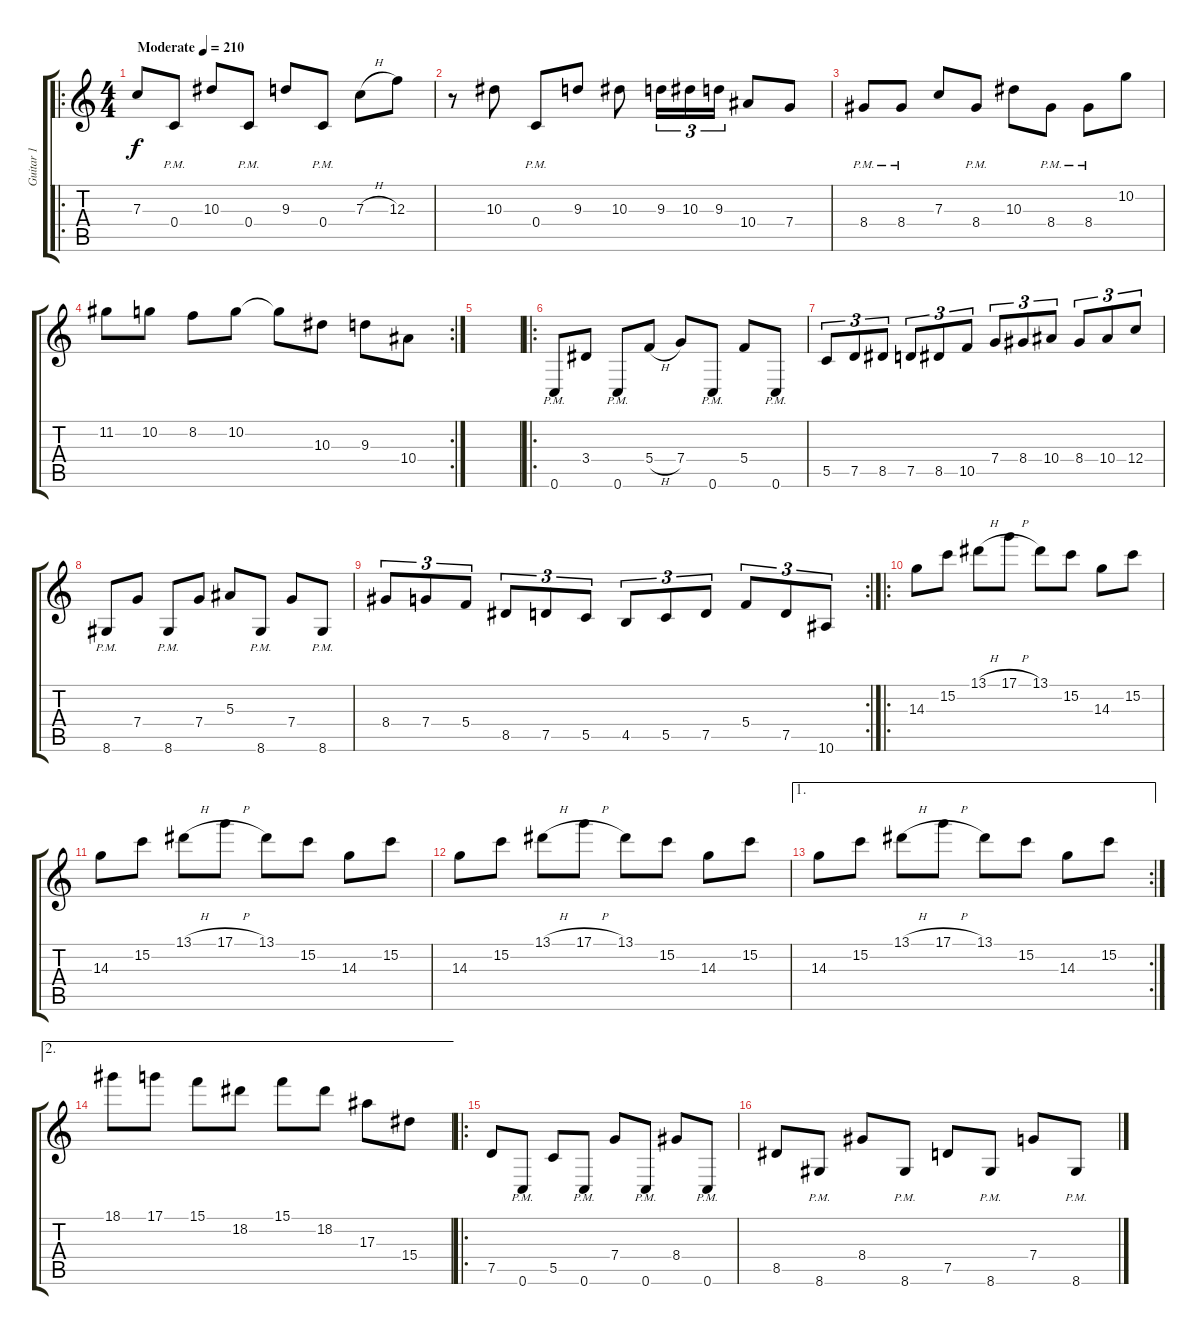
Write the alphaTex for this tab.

\track ("Guitar 1" "Guitar 1") {instrument distortionguitar}
\staff {score tabs}
\tuning (D4 A3 F3 C3 G2 C2) {hide}
\ro
\ts (4 4)
\tempo (210 "Moderate")
\clef g2
\ks c
7.3.8{dy f instrument distortionguitar} 0.4{pm}.8 10.3.8 0.4{pm}.8 9.3.8 0.4{pm}.8 7.3{h}.8 12.3.8 |
r.8 10.3.8 0.4{pm}.8 9.3.8 10.3.8 9.3.16{tu (3 2)} 10.3.16{tu (3 2)} 9.3.16{tu (3 2)} 10.4.8 7.4.8 |
8.4{pm}.8 8.4{pm}.8 7.3.8 8.4{pm}.8 10.3.8 8.4{pm}.8 8.4{pm}.8 10.2.8 |
\rc 2
11.2.8 10.2.8 8.2.8 10.2.8 10.2{t}.8 10.3.8 9.3.8 10.4.8 |
|
\ro
0.6{pm}.8 3.4.8 0.6{pm}.8 5.4{h}.8 7.4.8 0.6{pm}.8 5.4.8 0.6{pm}.8 |
5.5.8{tu (3 2)} 7.5.8{tu (3 2)} 8.5.8{tu (3 2)} 7.5.8{tu (3 2)} 8.5.8{tu (3 2)} 10.5.8{tu (3 2)} 7.4.8{tu (3 2)} 8.4.8{tu (3 2)} 10.4.8{tu (3 2)} 8.4.8{tu (3 2)} 10.4.8{tu (3 2)} 12.4.8{tu (3 2)} |
8.6{pm}.8 7.4.8 8.6{pm}.8 7.4.8 5.3.8 8.6{pm}.8 7.4.8 8.6{pm}.8 |
\rc 2
8.4.8{tu (3 2)} 7.4.8{tu (3 2)} 5.4.8{tu (3 2)} 8.5.8{tu (3 2)} 7.5.8{tu (3 2)} 5.5.8{tu (3 2)} 4.5.8{tu (3 2)} 5.5.8{tu (3 2)} 7.5.8{tu (3 2)} 5.4.8{tu (3 2)} 7.5.8{tu (3 2)} 10.6.8{tu (3 2)} |
\ro
14.3.8 15.2.8 13.1{h}.8 17.1{h}.8 13.1.8 15.2.8 14.3.8 15.2.8 |
14.3.8 15.2.8 13.1{h}.8 17.1{h}.8 13.1.8 15.2.8 14.3.8 15.2.8 |
14.3.8 15.2.8 13.1{h}.8 17.1{h}.8 13.1.8 15.2.8 14.3.8 15.2.8 |
\ae 1
\rc 2
14.3.8 15.2.8 13.1{h}.8 17.1{h}.8 13.1.8 15.2.8 14.3.8 15.2.8 |
\ae 2
18.1.8 17.1.8 15.1.8 18.2.8 15.1.8 18.2.8 17.3.8 15.4.8 |
\ro
7.5.8 0.6{pm}.8 5.5.8 0.6{pm}.8 7.4.8 0.6{pm}.8 8.4.8 0.6{pm}.8 |
8.5.8 8.6{pm}.8 8.4.8 8.6{pm}.8 7.5.8 8.6{pm}.8 7.4.8 8.6{pm}.8
